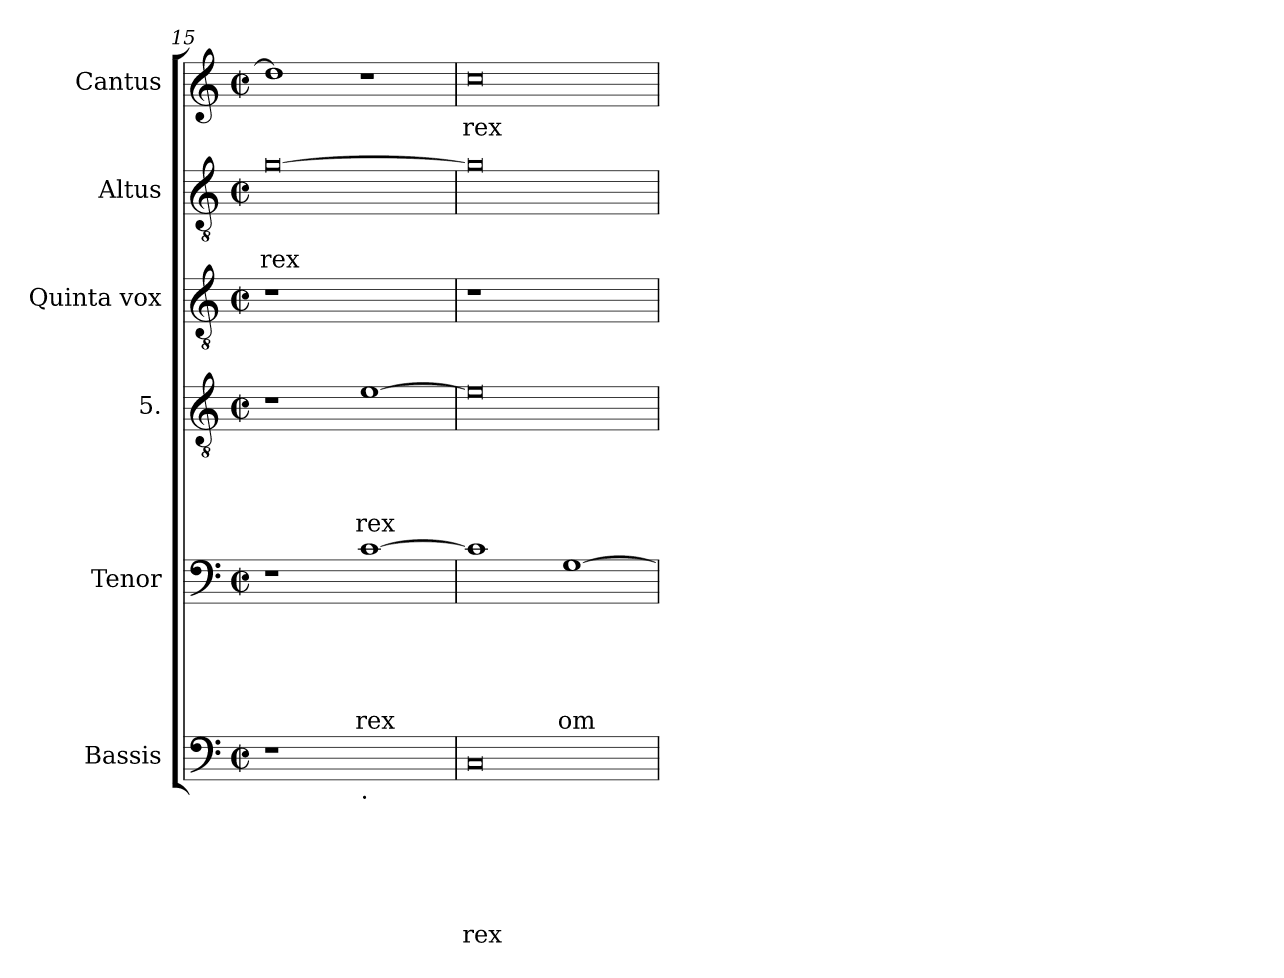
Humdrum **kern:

**kern	**text	**text	**text	**text	**text	**text	**kern	**text	**text	**text	**text	**text	**kern	**text	**text	**text	**text	**kern	**kern	**text	**text	**kern	**text
*part6	*part6	*part6	*part6	*part6	*part6	*part6	*part5	*part5	*part5	*part5	*part5	*part5	*part4	*part4	*part4	*part4	*part4	*part3	*part2	*part2	*part2	*part1	*part1
*staff6	*staff6	*staff6	*staff6	*staff6	*staff6	*staff6	*staff5	*staff5	*staff5	*staff5	*staff5	*staff5	*staff4	*staff4	*staff4	*staff4	*staff4	*staff3	*staff2	*staff2	*staff2	*staff1	*staff1
*I"Bassis	*	*	*	*	*	*	*I"Tenor	*	*	*	*	*	*I"5.	*	*	*	*	*I"Quinta vox	*I"Altus	*	*	*I"Cantus	*
*I'B.	*	*	*	*	*	*	*I'T.	*	*	*	*	*	*	*	*	*	*	*	*I'A.	*	*	*I'C.	*
*clefF4	*	*	*	*	*	*	*clefF4	*	*	*	*	*	*clefGv2	*	*	*	*	*clefGv2	*clefGv2	*	*	*clefG2	*
*k[]	*	*	*	*	*	*	*k[]	*	*	*	*	*	*k[]	*	*	*	*	*k[]	*k[]	*	*	*k[]	*
*C:	*	*	*	*	*	*	*C:	*	*	*	*	*	*C:	*	*	*	*	*C:	*C:	*	*	*C:	*
*M2/2	*	*	*	*	*	*	*M2/2	*	*	*	*	*	*M2/2	*	*	*	*	*M2/2	*M2/2	*	*	*M2/2	*
*met(c|)	*	*	*	*	*	*	*met(c|)	*	*	*	*	*	*met(c|)	*	*	*	*	*met(c|)	*met(c|)	*	*	*met(c|)	*
=15	=15	=15	=15	=15	=15	=15	=15	=15	=15	=15	=15	=15	=15	=15	=15	=15	=15	=15	=15	=15	=15	=15	=15
!	!	!	!	!	!	!	!	!	!	!	!	!	!	!	!	!	!	!	!	!	!LO:LY:b	!	!
1r	.	.	.	.	.	.	1r	.	.	.	.	.	1r	.	.	.	.	1r	[>0g	.	rex	1dd]	.
!LO:TX:b:t=.	!	!	!	!	!	!	!	!	!	!	!	!	!	!	!	!	!	!	!	!	!	!	!
!	!	!	!	!	!	!	!	!	!	!	!	!LO:LY:b	!	!	!	!	!LO:LY:b	!	!	!	!	!	!
1ryy	.	.	.	.	.	.	[>1c	.	.	.	.	rex	[>1e	.	.	.	rex	1ryy	.	.	.	1r	.
=16	=16	=16	=16	=16	=16	=16	=16	=16	=16	=16	=16	=16	=16	=16	=16	=16	=16	=16	=16	=16	=16	=16	=16
!	!	!	!	!	!	!LO:LY:b	!	!	!	!	!	!	!	!	!	!	!	!	!	!	!	!	!LO:LY:b
0C	.	.	.	.	.	rex	1c]	.	.	.	.	.	0e]	.	.	.	.	1r	0g]	.	.	0cc	rex
!	!	!	!	!	!	!	!	!	!	!	!	!LO:LY:b	!	!	!	!	!	!	!	!	!	!	!
.	.	.	.	.	.	.	[>1G	.	.	.	.	om-	.	.	.	.	.	1ryy	.	.	.	.	.
=	=	=	=	=	=	=	=	=	=	=	=	=	=	=	=	=	=	=	=	=	=	=	=
*-	*-	*-	*-	*-	*-	*-	*-	*-	*-	*-	*-	*-	*-	*-	*-	*-	*-	*-	*-	*-	*-	*-	*-
